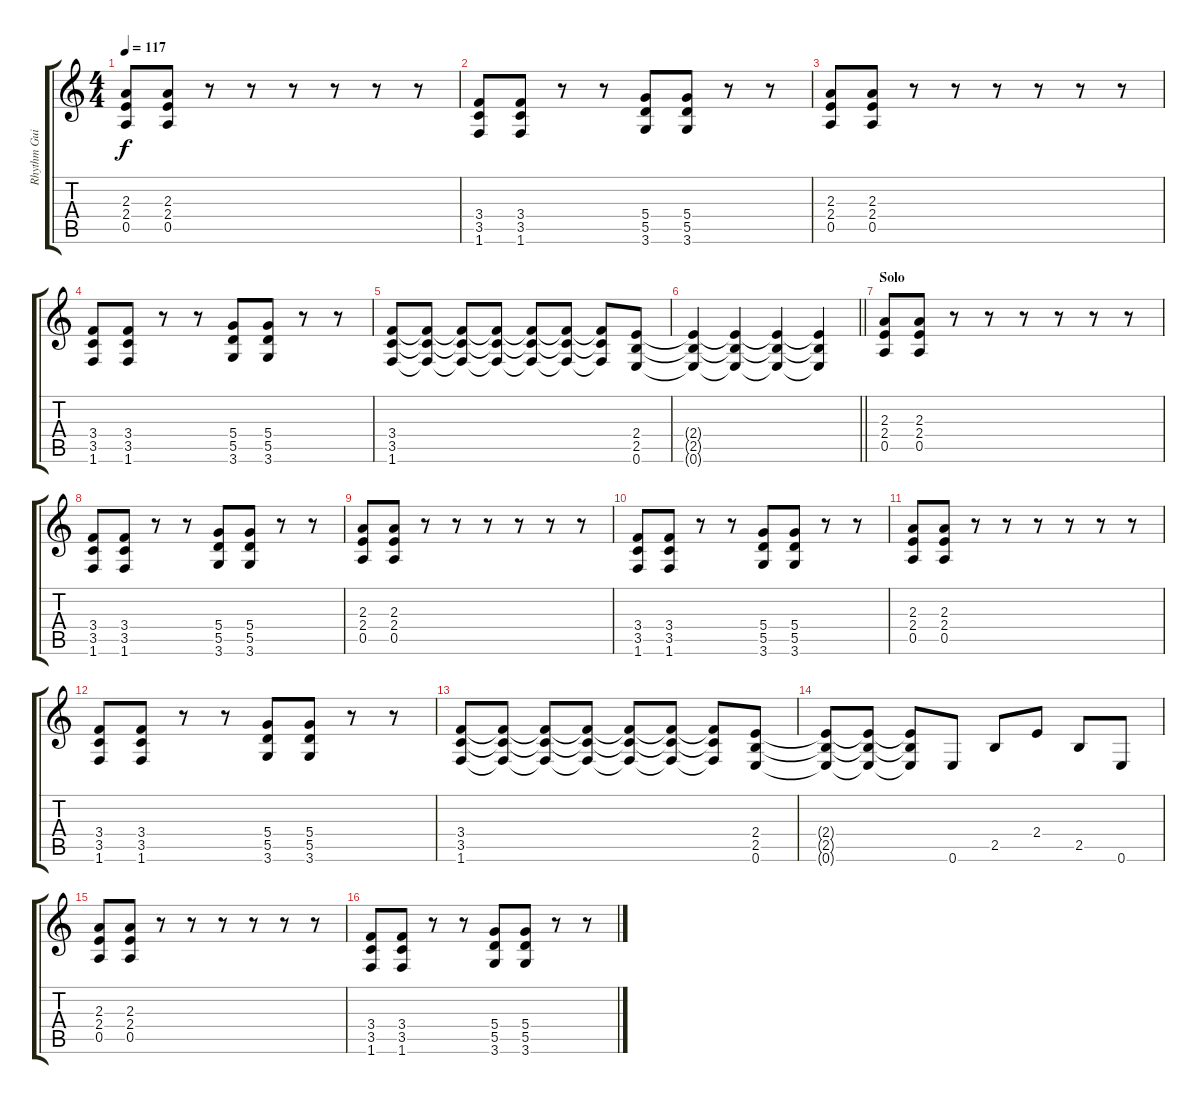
\track ("Rhythm Guitar" "Rhythm Gui") {instrument distortionguitar}
\staff {score tabs}
\tuning (E4 B3 G3 D3 A2 E2) {hide}
\ts (4 4)
\tempo 117
\clef g2
\ks c
(2.3 2.4 0.5).8{dy f} (2.3 2.4 0.5).8 r.8 r.8 r.8 r.8 r.8 r.8 |
(3.4 3.5 1.6).8 (3.4 3.5 1.6).8 r.8 r.8 (5.4 5.5 3.6).8 (5.4 5.5 3.6).8 r.8 r.8 |
(2.3 2.4 0.5).8 (2.3 2.4 0.5).8 r.8 r.8 r.8 r.8 r.8 r.8 |
(3.4 3.5 1.6).8 (3.4 3.5 1.6).8 r.8 r.8 (5.4 5.5 3.6).8 (5.4 5.5 3.6).8 r.8 r.8 |
(3.4 3.5 1.6).8 (3.4{t} 3.5{t} 1.6{t}).8 (3.4{t} 3.5{t} 1.6{t}).8 (3.4{t} 3.5{t} 1.6{t}).8 (3.4{t} 3.5{t} 1.6{t}).8 (3.4{t} 3.5{t} 1.6{t}).8 (3.4{t} 3.5{t} 1.6{t}).8 (2.4 2.5 0.6).8 |
\barLineRight lightlight
(2.4{t} 2.5{t} 0.6{t}).4 (2.4{t} 2.5{t} 0.6{t}).4 (2.4{t} 2.5{t} 0.6{t}).4 (2.4{t} 2.5{t} 0.6{t}).4 |
\section ("" "Solo")
(2.3 2.4 0.5).8 (2.3 2.4 0.5).8 r.8 r.8 r.8 r.8 r.8 r.8 |
(3.4 3.5 1.6).8 (3.4 3.5 1.6).8 r.8 r.8 (5.4 5.5 3.6).8 (5.4 5.5 3.6).8 r.8 r.8 |
(2.3 2.4 0.5).8 (2.3 2.4 0.5).8 r.8 r.8 r.8 r.8 r.8 r.8 |
(3.4 3.5 1.6).8 (3.4 3.5 1.6).8 r.8 r.8 (5.4 5.5 3.6).8 (5.4 5.5 3.6).8 r.8 r.8 |
(2.3 2.4 0.5).8 (2.3 2.4 0.5).8 r.8 r.8 r.8 r.8 r.8 r.8 |
(3.4 3.5 1.6).8 (3.4 3.5 1.6).8 r.8 r.8 (5.4 5.5 3.6).8 (5.4 5.5 3.6).8 r.8 r.8 |
(3.4 3.5 1.6).8 (3.4{t} 3.5{t} 1.6{t}).8 (3.4{t} 3.5{t} 1.6{t}).8 (3.4{t} 3.5{t} 1.6{t}).8 (3.4{t} 3.5{t} 1.6{t}).8 (3.4{t} 3.5{t} 1.6{t}).8 (3.4{t} 3.5{t} 1.6{t}).8 (2.4 2.5 0.6).8 |
(2.4{t} 2.5{t} 0.6{t}).8 (2.4{t} 2.5{t} 0.6{t}).8 (2.4{t} 2.5{t} 0.6{t}).8 0.6.8 2.5.8 2.4.8 2.5.8 0.6.8 |
(2.3 2.4 0.5).8 (2.3 2.4 0.5).8 r.8 r.8 r.8 r.8 r.8 r.8 |
(3.4 3.5 1.6).8 (3.4 3.5 1.6).8 r.8 r.8 (5.4 5.5 3.6).8 (5.4 5.5 3.6).8 r.8 r.8
